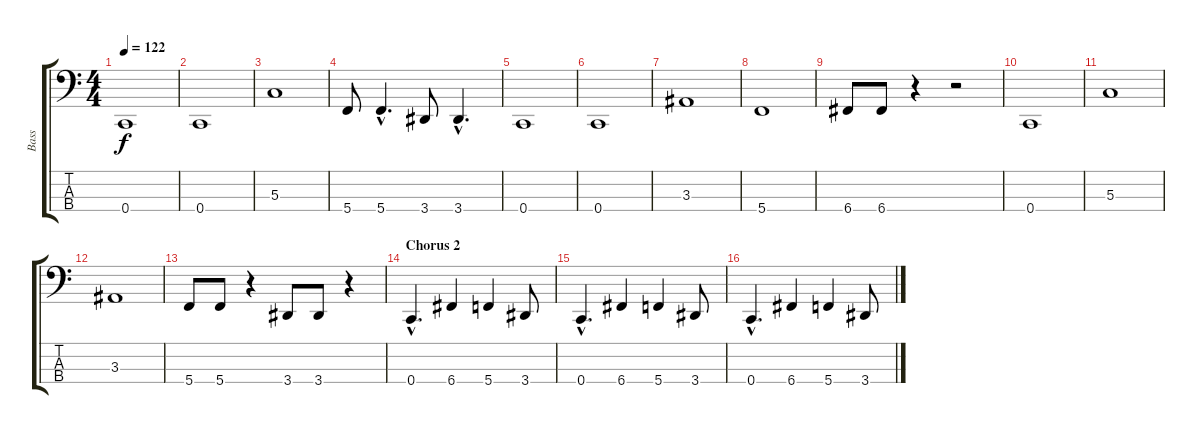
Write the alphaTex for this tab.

\track ("Bass" "Bass") {instrument electricbasspick}
\staff {score tabs}
\tuning (F2 C2 G1 C1) {hide}
\ts (4 4)
\tempo 122
\clef f4
\ks c
0.4.1{dy f} |
0.4.1 |
5.3.1 |
5.4.8 5.4{hac}.4{d} 3.4.8 3.4{hac}.4{d} |
0.4.1 |
0.4.1 |
3.3.1 |
5.4.1 |
6.4.8 6.4.8 r.4 r.2 |
0.4.1 |
5.3.1 |
3.3.1 |
5.4.8 5.4.8 r.4 3.4.8 3.4.8 r.4 |
\section ("" "Chorus 2")
0.4{hac}.4{d} 6.4.4 5.4.4 3.4.8 |
0.4{hac}.4{d} 6.4.4 5.4.4 3.4.8 |
0.4{hac}.4{d} 6.4.4 5.4.4 3.4.8
